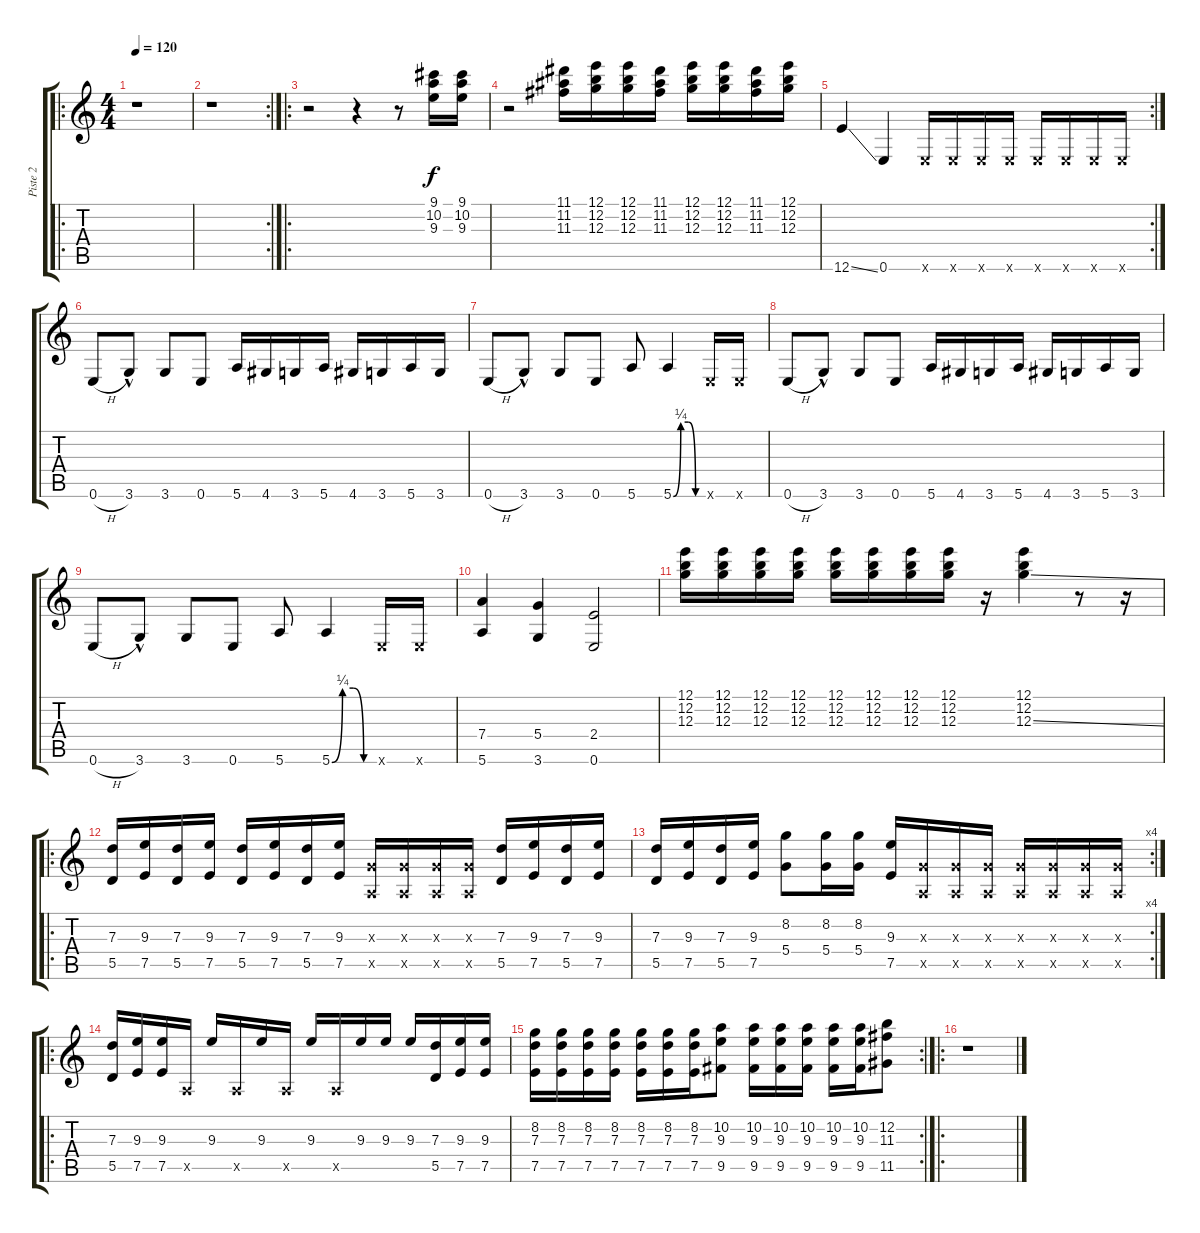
\track ("Piste 2" "Piste 2") {instrument electricguitarclean}
\staff {score tabs}
\tuning (E4 B3 G3 D3 A2 E2) {hide}
\ro
\ts (4 4)
\tempo 120
\clef g2
\ks c
r.1{dy f instrument electricguitarclean} |
\rc 2
r.1 |
\ro
r.2 r.4 r.8 (9.1 10.2 9.3).16 (9.1 10.2 9.3).16 |
r.2 (11.1 11.2 11.3).16 (12.1 12.2 12.3).16 (12.1 12.2 12.3).16 (11.1 11.2 11.3).16 (12.1 12.2 12.3).16 (12.1 12.2 12.3).16 (11.1 11.2 11.3).16 (12.1 12.2 12.3).16 |
\rc 2
12.6{ss}.4 0.6.4 0.6{x}.16 0.6{x}.16 0.6{x}.16 0.6{x}.16 0.6{x}.16 0.6{x}.16 0.6{x}.16 0.6{x}.16 |
0.6{h}.8{instrument distortionguitar} 3.6{hac}.8 3.6.8 0.6.8 5.6.16 4.6.16 3.6.16 5.6.16 4.6.16 3.6.16 5.6.16 3.6.16 |
0.6{h}.8 3.6{hac}.8 3.6.8 0.6.8 5.6.8 5.6{be (custom 0 0 15 1 30 1 45 0 60 0)}.4 0.6{x}.16 0.6{x}.16 |
0.6{h}.8 3.6{hac}.8 3.6.8 0.6.8 5.6.16 4.6.16 3.6.16 5.6.16 4.6.16 3.6.16 5.6.16 3.6.16 |
0.6{h}.8 3.6{hac}.8 3.6.8 0.6.8 5.6.8 5.6{be (custom 0 0 15 1 30 1 45 0 60 0)}.4 0.6{x}.16 0.6{x}.16 |
(7.4 5.6).4 (5.4 3.6).4 (2.4 0.6).2 |
(12.1 12.2 12.3).16 (12.1 12.2 12.3).16 (12.1 12.2 12.3).16 (12.1 12.2 12.3).16 (12.1 12.2 12.3).16 (12.1 12.2 12.3).16 (12.1 12.2 12.3).16 (12.1 12.2 12.3).16 r.16 (12.1 12.2 12.3{ss}).4 r.8 r.16 |
\ro
(7.3 5.5).16 (9.3 7.5).16 (7.3 5.5).16 (9.3 7.5).16 (7.3 5.5).16 (9.3 7.5).16 (7.3 5.5).16 (9.3 7.5).16 (0.3{x} 0.5{x}).16 (0.3{x} 0.5{x}).16 (0.3{x} 0.5{x}).16 (0.3{x} 0.5{x}).16 (7.3 5.5).16 (9.3 7.5).16 (7.3 5.5).16 (9.3 7.5).16 |
\rc 4
(7.3 5.5).16 (9.3 7.5).16 (7.3 5.5).16 (9.3 7.5).16 (8.2 5.4).8 (8.2 5.4).16 (8.2 5.4).16 (9.3 7.5).16 (0.3{x} 0.5{x}).16 (0.3{x} 0.5{x}).16 (0.3{x} 0.5{x}).16 (0.3{x} 0.5{x}).16 (0.3{x} 0.5{x}).16 (0.3{x} 0.5{x}).16 (0.3{x} 0.5{x}).16 |
\ro
(7.3 5.5).16 (9.3 7.5).16 (9.3 7.5).16 0.5{x}.16 9.3.16 0.5{x}.16 9.3.16 0.5{x}.16 9.3.16 0.5{x}.16 9.3.16 9.3.16 9.3.16 (7.3 5.5).16 (9.3 7.5).16 (9.3 7.5).16 |
\rc 2
(8.2 7.3 7.5).16 (8.2 7.3 7.5).16 (8.2 7.3 7.5).16 (8.2 7.3 7.5).16 (8.2 7.3 7.5).16 (8.2 7.3 7.5).16 (8.2 7.3 7.5).16 (10.2 9.3 9.5).8 (10.2 9.3 9.5).16 (10.2 9.3 9.5).16 (10.2 9.3 9.5).16 (10.2 9.3 9.5).16 (10.2 9.3 9.5).16 (12.2 11.3 11.5).8 |
\ro
r.1
